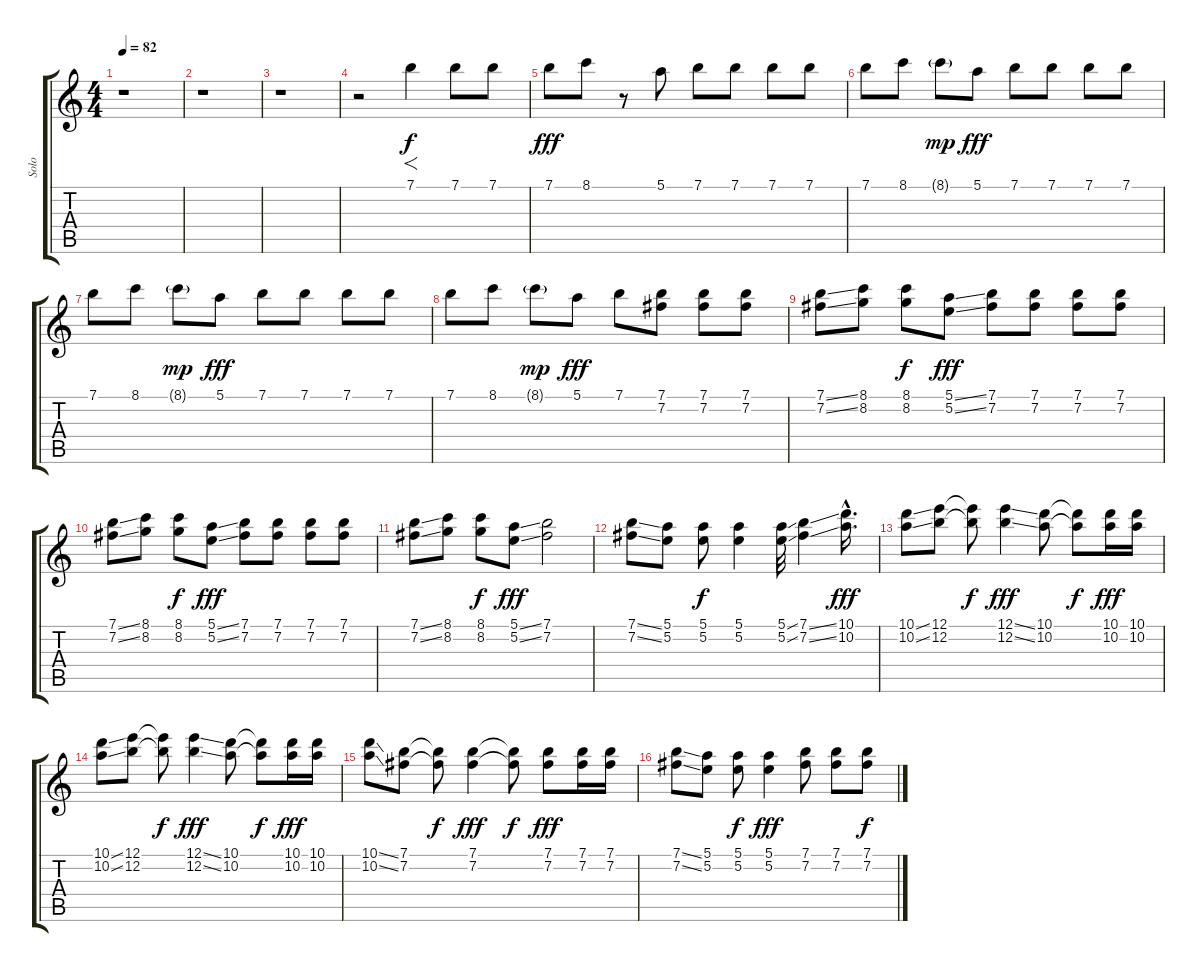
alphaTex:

\track ("Solo" "Solo") {instrument overdrivenguitar}
\staff {score tabs}
\tuning (E4 B3 G3 D3 A2 E2) {hide}
\ts (4 4)
\tempo 82
\clef g2
\ks c
r.1{dy f} |
r.1 |
r.1 |
r.2 7.1.4{f} 7.1.8 7.1.8 |
7.1.8{dy fff} 8.1.8 r.8 5.1.8 7.1.8 7.1.8 7.1.8 7.1.8 |
7.1.8 8.1.8 8.1{g}.8{dy mp} 5.1.8{dy fff} 7.1.8 7.1.8 7.1.8 7.1.8 |
7.1.8 8.1.8 8.1{g}.8{dy mp} 5.1.8{dy fff} 7.1.8 7.1.8 7.1.8 7.1.8 |
7.1.8 8.1.8 8.1{g}.8{dy mp} 5.1.8{dy fff} 7.1.8 (7.1 7.2).8 (7.1 7.2).8 (7.1 7.2).8 |
(7.1{ss} 7.2{ss}).8{volume 16} (8.1 8.2).8 (8.1 8.2).8{dy f} (5.1{ss} 5.2{ss}).8{dy fff} (7.1 7.2).8 (7.1 7.2).8 (7.1 7.2).8 (7.1 7.2).8 |
(7.1{ss} 7.2{ss}).8 (8.1 8.2).8 (8.1 8.2).8{dy f} (5.1{ss} 5.2{ss}).8{dy fff} (7.1 7.2).8 (7.1 7.2).8 (7.1 7.2).8 (7.1 7.2).8 |
(7.1{ss} 7.2{ss}).8 (8.1 8.2).8 (8.1 8.2).8{dy f} (5.1{ss} 5.2{ss}).8{dy fff} (7.1 7.2).2 |
(7.1{ss} 7.2{ss}).8 (5.1 5.2).8 (5.1 5.2).8{dy f} (5.1 5.2).4 (5.1{ss} 5.2{ss}).32 (7.1{ss} 7.2{ss}).4 (10.1{hac} 10.2{hac}).16{d dy fff} |
(10.1{ss} 10.2{ss}).8 (12.1 12.2).8 (12.1{t} 12.2{t}).8{dy f} (12.1{ss} 12.2{ss}).4{dy fff} (10.1 10.2).8 (10.1{t} 10.2{t}).8{dy f} (10.1 10.2).16{dy fff} (10.1 10.2).16 |
(10.1{ss} 10.2{ss}).8 (12.1 12.2).8 (12.1{t} 12.2{t}).8{dy f} (12.1{ss} 12.2{ss}).4{dy fff} (10.1 10.2).8 (10.1{t} 10.2{t}).8{dy f} (10.1 10.2).16{dy fff} (10.1 10.2).16 |
(10.1{ss} 10.2{ss}).8 (7.1 7.2).8 (7.1{t} 7.2{t}).8{dy f} (7.1 7.2).4{dy fff} (7.1{t} 7.2{t}).8{dy f} (7.1 7.2).8{dy fff} (7.1 7.2).16 (7.1 7.2).16 |
(7.1{ss} 7.2{ss}).8 (5.1 5.2).8 (5.1 5.2).8{dy f} (5.1 5.2).4{dy fff} (7.1 7.2).8 (7.1 7.2).8 (7.1 7.2).8{dy f}
